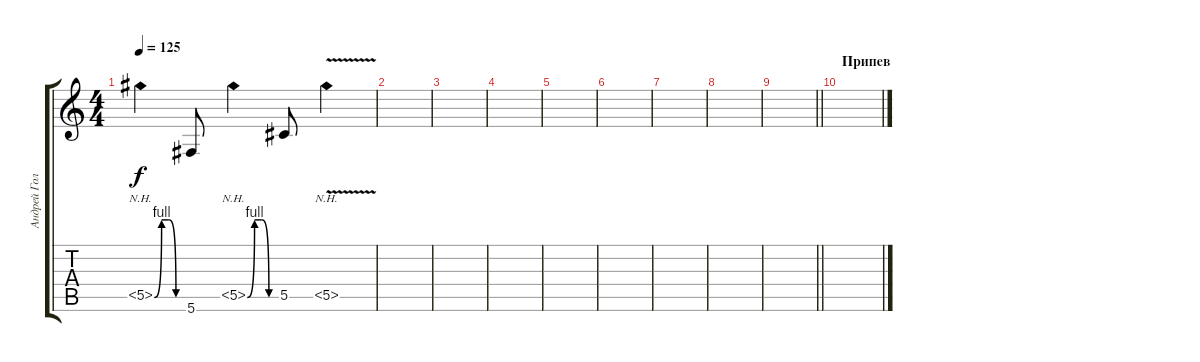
\track ("Андрей Голованов-2" "Андрей Гол") {instrument overdrivenguitar}
\staff {score tabs}
\tuning (Eb4 Bb3 Gb3 Db3 Ab2 Db2) {hide}
\ts (4 4)
\tempo 125
\clef g2
\ks c
5.5{be (custom 0 0 15 4 30 4 45 0 60 0) nh}.4{dy f} 5.6.8 5.5{be (custom 0 0 15 4 30 4 45 0 60 0) nh}.4 5.5.8 5.5{nh v}.4 |
|
|
|
|
|
|
|
\barLineRight lightlight
|
\section ("" "Припев")
